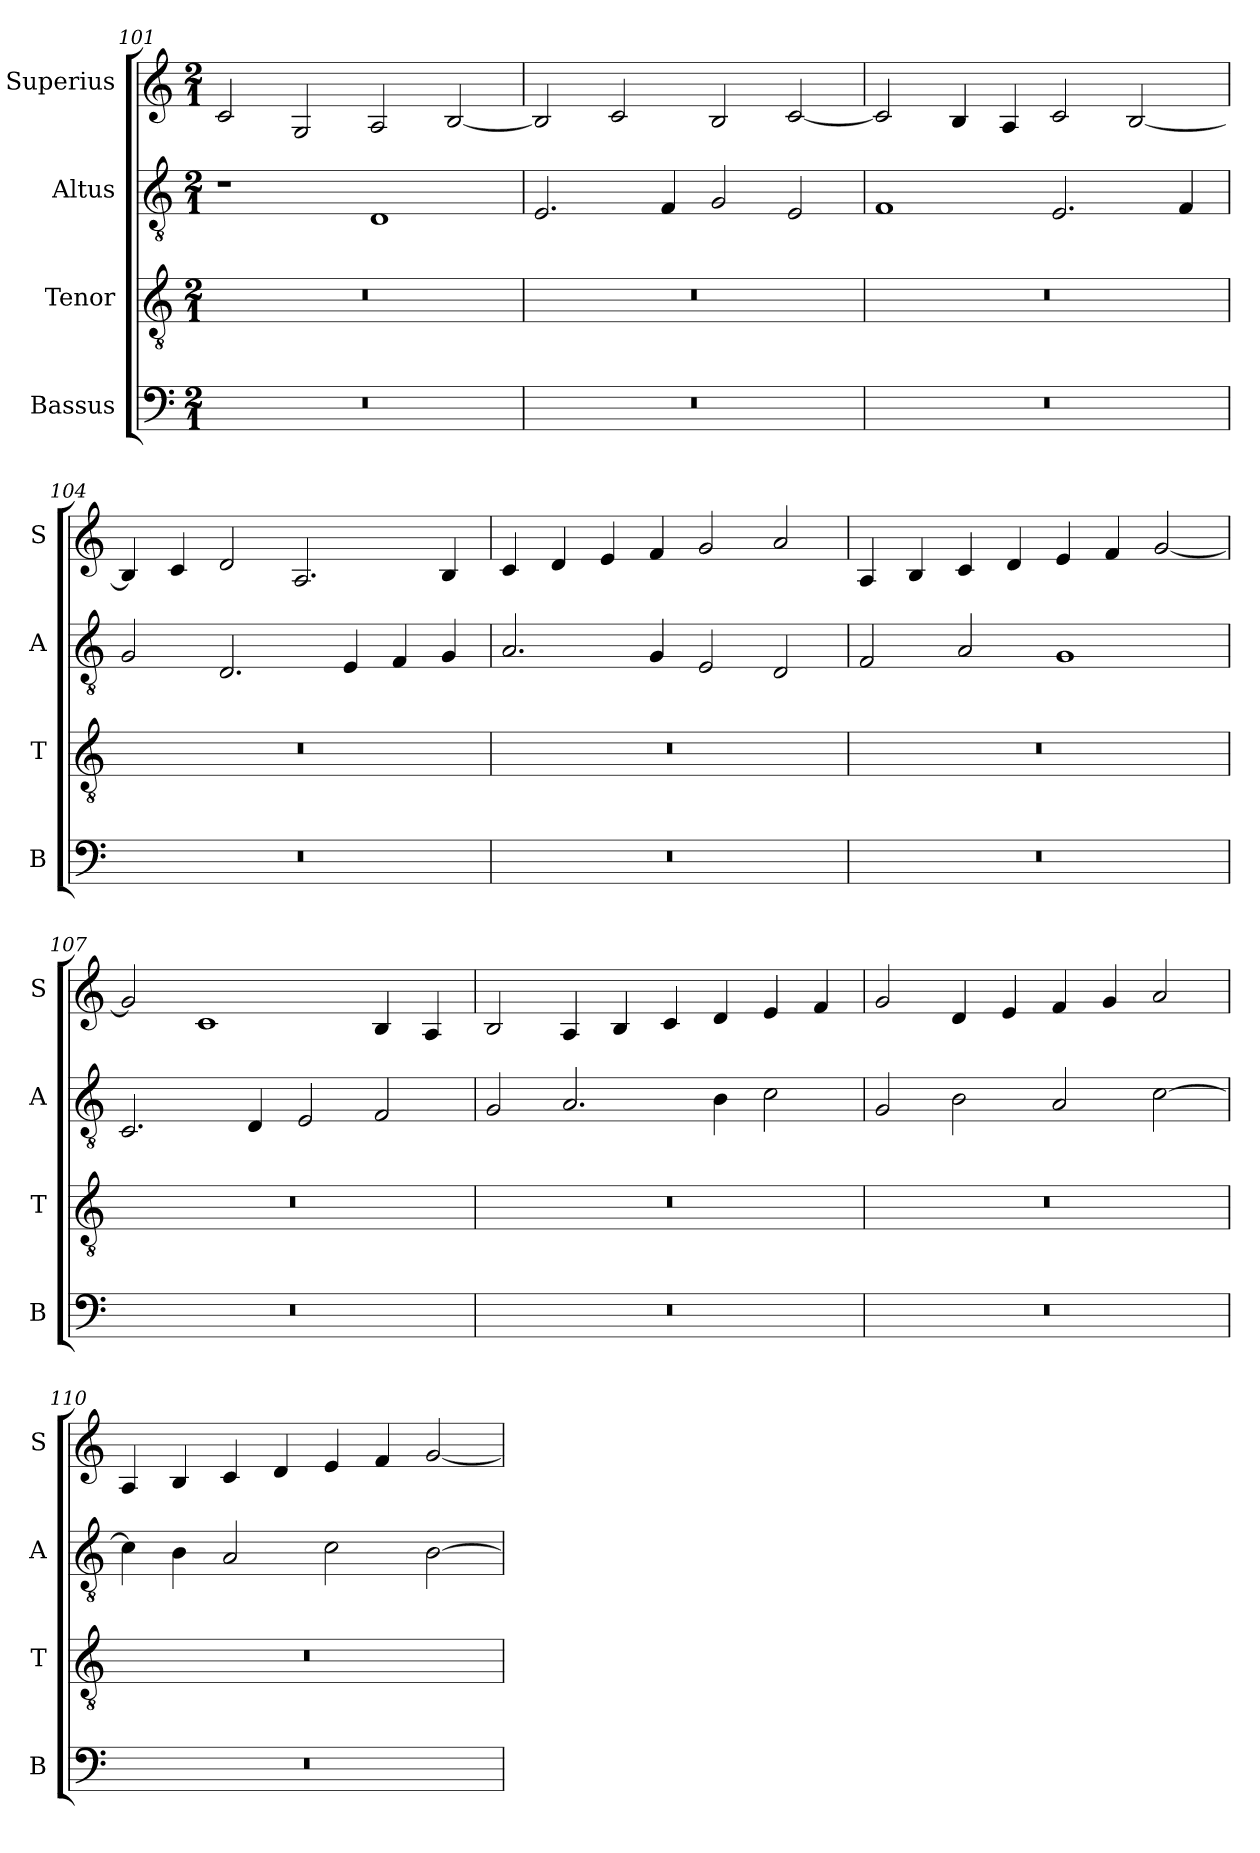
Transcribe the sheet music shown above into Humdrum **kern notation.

**kern	**kern	**kern	**kern
*part4	*part3	*part2	*part1
*staff4	*staff3	*staff2	*staff1
*I"Bassus	*I"Tenor	*I"Altus	*I"Superius
*I'B	*I'T	*I'A	*I'S
*clefF4	*clefGv2	*clefGv2	*clefG2
*k[]	*k[]	*k[]	*k[]
*M2/1	*M2/1	*M2/1	*M2/1
=101	=101	=101	=101
0r	0r	1r	2c/
.	.	.	2G/
.	.	1D	2A/
.	.	.	[2B/
=102	=102	=102	=102
0r	0r	2.E/	2B/]
.	.	.	2c/
.	.	4F/	.
.	.	2G/	2B/
.	.	2E/	[2c/
=103	=103	=103	=103
0r	0r	1F	2c/]
.	.	.	4B/
.	.	.	4A/
.	.	2.E/	2c/
.	.	.	[2B/
.	.	4F/	.
=104	=104	=104	=104
0r	0r	2G/	4B/]
.	.	.	4c/
.	.	2.D/	2d/
.	.	.	2.A/
.	.	4E/	.
.	.	4F/	.
.	.	4G/	4B/
=105	=105	=105	=105
0r	0r	2.A/	4c/
.	.	.	4d/
.	.	.	4e/
.	.	4G/	4f/
.	.	2E/	2g/
.	.	2D/	2a/
=106	=106	=106	=106
0r	0r	2F/	4A/
.	.	.	4B/
.	.	2A/	4c/
.	.	.	4d/
.	.	1G	4e/
.	.	.	4f/
.	.	.	[2g/
=107	=107	=107	=107
0r	0r	2.C/	2g/]
.	.	.	1c
.	.	4D/	.
.	.	2E/	.
.	.	2F/	4B/
.	.	.	4A/
=108	=108	=108	=108
0r	0r	2G/	2B/
.	.	2.A/	4A/
.	.	.	4B/
.	.	.	4c/
.	.	4B\	4d/
.	.	2c\	4e/
.	.	.	4f/
=109	=109	=109	=109
0r	0r	2G/	2g/
.	.	2B\	4d/
.	.	.	4e/
.	.	2A/	4f/
.	.	.	4g/
.	.	[2c\	2a/
=110	=110	=110	=110
0r	0r	4c\]	4A/
.	.	4B\	4B/
.	.	2A/	4c/
.	.	.	4d/
.	.	2c\	4e/
.	.	.	4f/
.	.	[2B\	[2g/
=	=	=	=
*-	*-	*-	*-
